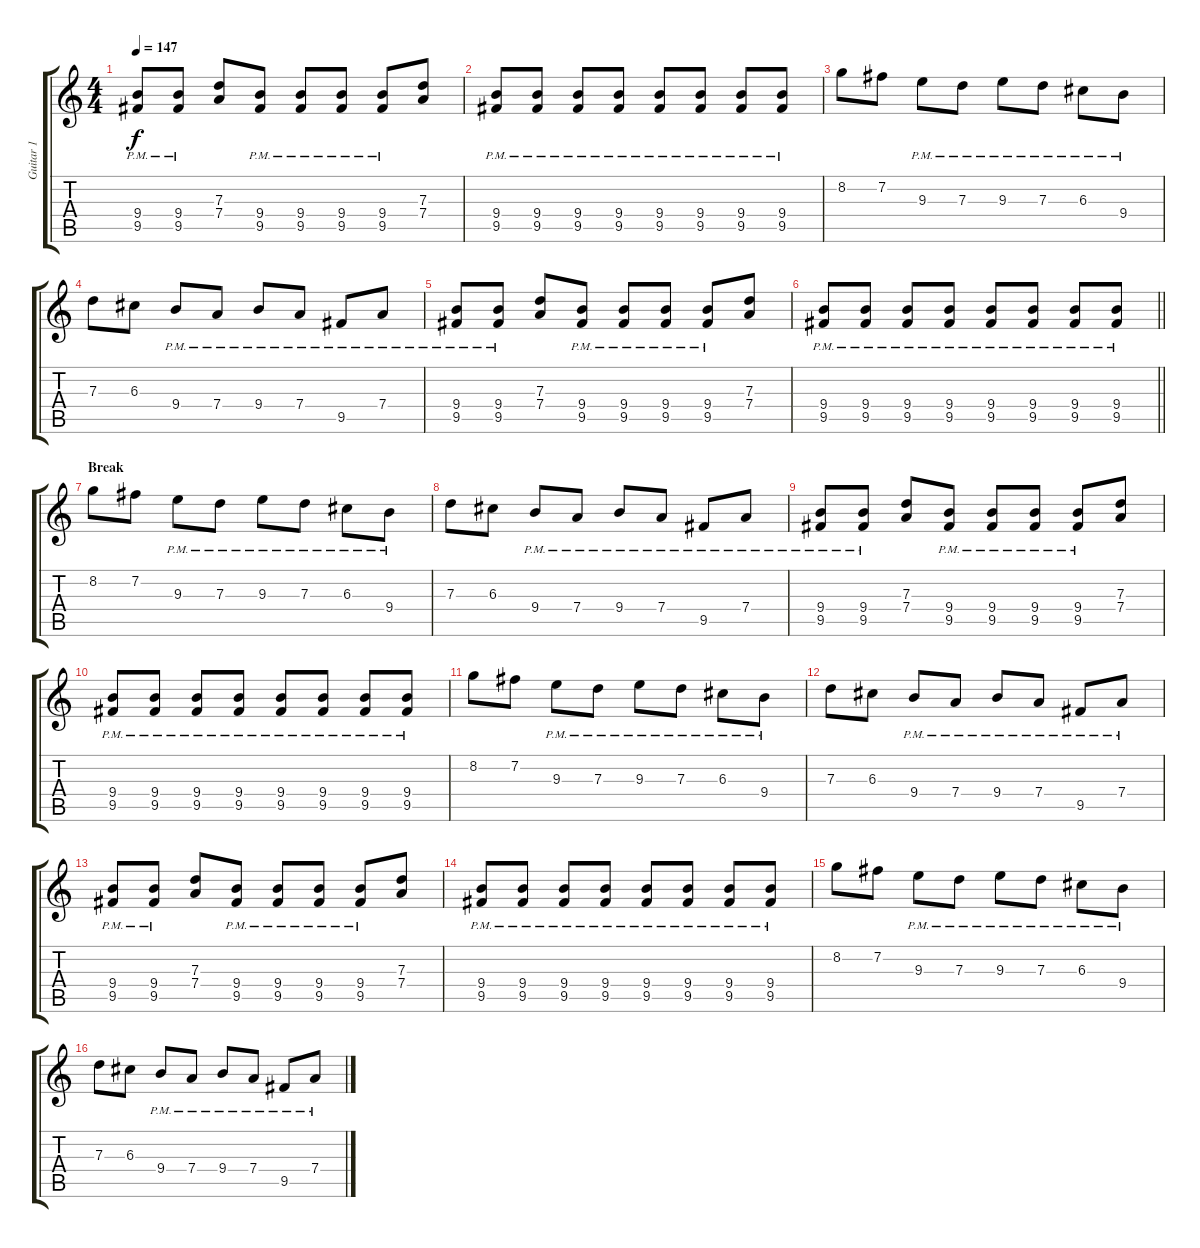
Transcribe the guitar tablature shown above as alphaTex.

\track ("Guitar 1" "Guitar 1") {instrument overdrivenguitar}
\staff {score tabs}
\tuning (E4 B3 G3 D3 A2 E2) {hide}
\ts (4 4)
\tempo 147
\clef g2
\ks c
(9.4{pm} 9.5{pm}).8{dy f} (9.4{pm} 9.5{pm}).8 (7.3 7.4).8 (9.4{pm} 9.5{pm}).8 (9.4{pm} 9.5{pm}).8 (9.4{pm} 9.5{pm}).8 (9.4{pm} 9.5{pm}).8 (7.3 7.4).8 |
(9.4{pm} 9.5{pm}).8 (9.4{pm} 9.5{pm}).8 (9.4{pm} 9.5{pm}).8 (9.4{pm} 9.5{pm}).8 (9.4{pm} 9.5{pm}).8 (9.4{pm} 9.5{pm}).8 (9.4{pm} 9.5{pm}).8 (9.4{pm} 9.5{pm}).8 |
8.2.8 7.2.8 9.3{pm}.8 7.3{pm}.8 9.3{pm}.8 7.3{pm}.8 6.3{pm}.8 9.4{pm}.8 |
7.3.8 6.3.8 9.4{pm}.8 7.4{pm}.8 9.4{pm}.8 7.4{pm}.8 9.5{pm}.8 7.4{pm}.8 |
(9.4{pm} 9.5{pm}).8 (9.4{pm} 9.5{pm}).8 (7.3 7.4).8 (9.4{pm} 9.5{pm}).8 (9.4{pm} 9.5{pm}).8 (9.4{pm} 9.5{pm}).8 (9.4{pm} 9.5{pm}).8 (7.3 7.4).8 |
\barLineRight lightlight
(9.4{pm} 9.5{pm}).8 (9.4{pm} 9.5{pm}).8 (9.4{pm} 9.5{pm}).8 (9.4{pm} 9.5{pm}).8 (9.4{pm} 9.5{pm}).8 (9.4{pm} 9.5{pm}).8 (9.4{pm} 9.5{pm}).8 (9.4{pm} 9.5{pm}).8 |
\section ("" "Break")
8.2.8 7.2.8 9.3{pm}.8 7.3{pm}.8 9.3{pm}.8 7.3{pm}.8 6.3{pm}.8 9.4{pm}.8 |
7.3.8 6.3.8 9.4{pm}.8 7.4{pm}.8 9.4{pm}.8 7.4{pm}.8 9.5{pm}.8 7.4{pm}.8 |
(9.4{pm} 9.5{pm}).8 (9.4{pm} 9.5{pm}).8 (7.3 7.4).8 (9.4{pm} 9.5{pm}).8 (9.4{pm} 9.5{pm}).8 (9.4{pm} 9.5{pm}).8 (9.4{pm} 9.5{pm}).8 (7.3 7.4).8 |
(9.4{pm} 9.5{pm}).8 (9.4{pm} 9.5{pm}).8 (9.4{pm} 9.5{pm}).8 (9.4{pm} 9.5{pm}).8 (9.4{pm} 9.5{pm}).8 (9.4{pm} 9.5{pm}).8 (9.4{pm} 9.5{pm}).8 (9.4{pm} 9.5{pm}).8 |
8.2.8 7.2.8 9.3{pm}.8 7.3{pm}.8 9.3{pm}.8 7.3{pm}.8 6.3{pm}.8 9.4{pm}.8 |
7.3.8 6.3.8 9.4{pm}.8 7.4{pm}.8 9.4{pm}.8 7.4{pm}.8 9.5{pm}.8 7.4{pm}.8 |
(9.4{pm} 9.5{pm}).8 (9.4{pm} 9.5{pm}).8 (7.3 7.4).8 (9.4{pm} 9.5{pm}).8 (9.4{pm} 9.5{pm}).8 (9.4{pm} 9.5{pm}).8 (9.4{pm} 9.5{pm}).8 (7.3 7.4).8 |
(9.4{pm} 9.5{pm}).8 (9.4{pm} 9.5{pm}).8 (9.4{pm} 9.5{pm}).8 (9.4{pm} 9.5{pm}).8 (9.4{pm} 9.5{pm}).8 (9.4{pm} 9.5{pm}).8 (9.4{pm} 9.5{pm}).8 (9.4{pm} 9.5{pm}).8 |
8.2.8 7.2.8 9.3{pm}.8 7.3{pm}.8 9.3{pm}.8 7.3{pm}.8 6.3{pm}.8 9.4{pm}.8 |
7.3.8 6.3.8 9.4{pm}.8 7.4{pm}.8 9.4{pm}.8 7.4{pm}.8 9.5{pm}.8 7.4{pm}.8
